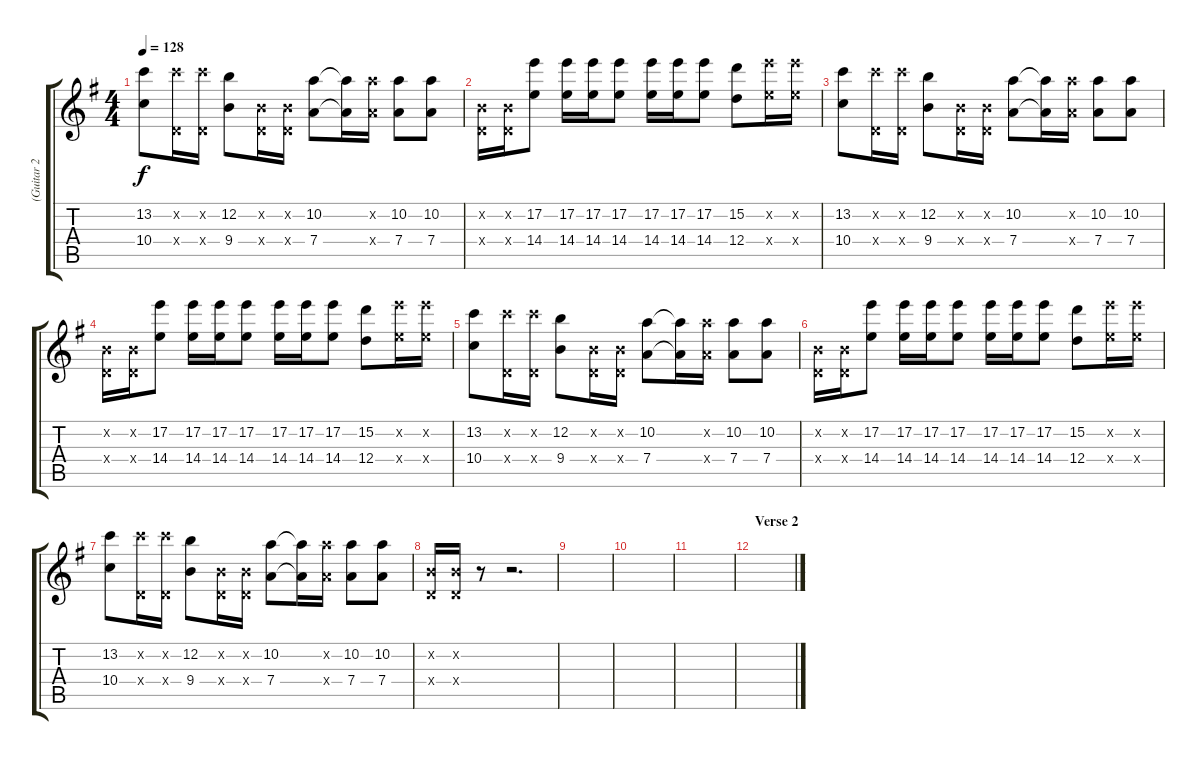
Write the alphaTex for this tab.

\track ("(Guitar 2 Delay)" "(Guitar 2 ") {instrument electricguitarjazz}
\staff {score tabs}
\tuning (E4 B3 G3 D3 A2 E2) {hide}
\ts (4 4)
\tempo 128
\clef g2
\ks g
(13.2 10.4).8{dy f} (13.2{x} 0.4{x}).16 (13.2{x} 0.4{x}).16 (12.2 9.4).8 (0.2{x} 0.4{x}).16 (0.2{x} 0.4{x}).16 (10.2 7.4).8 (10.2{t} 7.4{t}).16 (10.2{x} 7.4{x}).16 (10.2 7.4).8 (10.2 7.4).8 |
(0.2{x} 0.4{x}).16 (0.2{x} 0.4{x}).16 (17.2 14.4).8 (17.2 14.4).16 (17.2 14.4).16 (17.2 14.4).8 (17.2 14.4).16 (17.2 14.4).16 (17.2 14.4).8 (15.2 12.4).8 (17.2{x} 14.4{x}).16 (17.2{x} 14.4{x}).16 |
(13.2 10.4).8 (13.2{x} 0.4{x}).16 (13.2{x} 0.4{x}).16 (12.2 9.4).8 (0.2{x} 0.4{x}).16 (0.2{x} 0.4{x}).16 (10.2 7.4).8 (10.2{t} 7.4{t}).16 (10.2{x} 7.4{x}).16 (10.2 7.4).8 (10.2 7.4).8 |
(0.2{x} 0.4{x}).16 (0.2{x} 0.4{x}).16 (17.2 14.4).8 (17.2 14.4).16 (17.2 14.4).16 (17.2 14.4).8 (17.2 14.4).16 (17.2 14.4).16 (17.2 14.4).8 (15.2 12.4).8 (17.2{x} 14.4{x}).16 (17.2{x} 14.4{x}).16 |
(13.2 10.4).8 (13.2{x} 0.4{x}).16 (13.2{x} 0.4{x}).16 (12.2 9.4).8 (0.2{x} 0.4{x}).16 (0.2{x} 0.4{x}).16 (10.2 7.4).8 (10.2{t} 7.4{t}).16 (10.2{x} 7.4{x}).16 (10.2 7.4).8 (10.2 7.4).8 |
(0.2{x} 0.4{x}).16 (0.2{x} 0.4{x}).16 (17.2 14.4).8 (17.2 14.4).16 (17.2 14.4).16 (17.2 14.4).8 (17.2 14.4).16 (17.2 14.4).16 (17.2 14.4).8 (15.2 12.4).8 (17.2{x} 14.4{x}).16 (17.2{x} 14.4{x}).16 |
(13.2 10.4).8 (13.2{x} 0.4{x}).16 (13.2{x} 0.4{x}).16 (12.2 9.4).8 (0.2{x} 0.4{x}).16 (0.2{x} 0.4{x}).16 (10.2 7.4).8 (10.2{t} 7.4{t}).16 (10.2{x} 7.4{x}).16 (10.2 7.4).8 (10.2 7.4).8 |
(0.2{x} 0.4{x}).16 (0.2{x} 0.4{x}).16 r.8 r.2{d} |
|
|
|
\section ("" "Verse 2")
